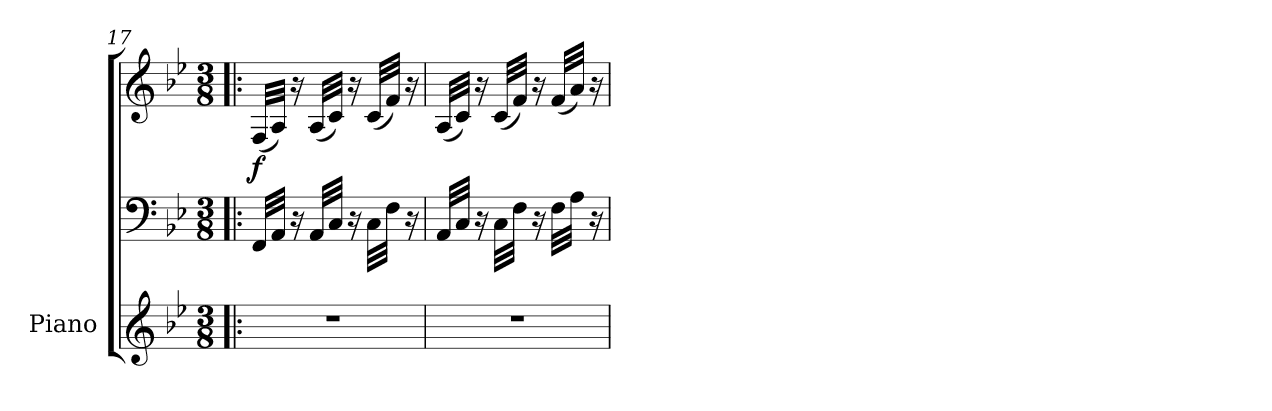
**kern	**kern	**kern	**dynam
*part1	*part1	*part1	*part1
*staff3	*staff2	*staff1	*staff1/2/3
*I"Piano	*	*	*
*I'Pno	*	*	*
!!LO:LB:g=z
*clefG2	*clefF4	*clefG2	*
*k[b-e-]	*k[b-e-]	*k[b-e-]	*
*M3/8	*M3/8	*M3/8	*
=17!|:	=17!|:	=17!|:	=17!|:
!	!	!	!LO:DY:b
4.r	32FF/LLL	(<32F/LLL	f
.	32AA/JJJ	32A/JJJ)	.
.	16r	16r	.
.	32AA/LLL	(<32A/LLL	.
.	32C/JJJ	32c/JJJ)	.
.	16r	16r	.
.	32C\LLL	(<32c/LLL	.
.	32F\JJJ	32f/JJJ)	.
.	16r	16r	.
=18	=18	=18	=18
4.r	32AA/LLL	(<32A/LLL	.
.	32C/JJJ	32c/JJJ)	.
.	16r	16r	.
.	32C\LLL	(<32c/LLL	.
.	32F\JJJ	32f/JJJ)	.
.	16r	16r	.
.	32F\LLL	(<32f/LLL	.
.	32A\JJJ	32a/JJJ)	.
.	16r	16r	.
=	=	=	=
*-	*-	*-	*-
